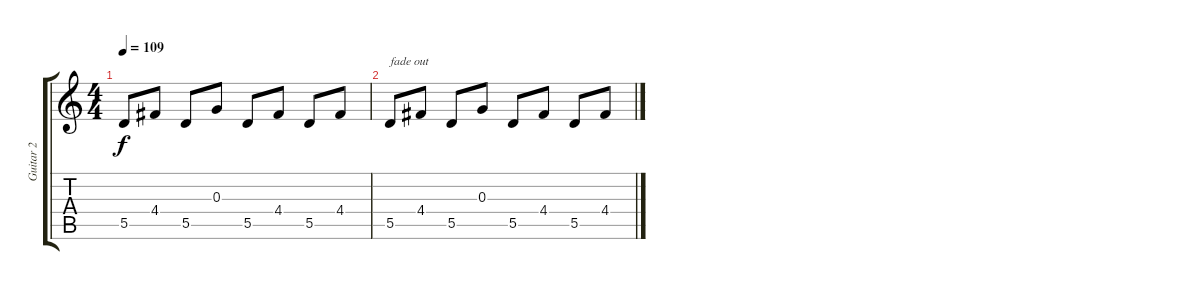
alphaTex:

\track ("Guitar 2" "Guitar 2") {instrument acousticguitarnylon}
\staff {score tabs}
\tuning (E4 B3 G3 D3 A2 E2) {hide}
\ts (4 4)
\tempo 109
\clef g2
\ks c
5.5.8{dy f} 4.4.8 5.5.8 0.3.8 5.5.8 4.4.8 5.5.8 4.4.8 |
5.5.8{txt "fade out"} 4.4.8 5.5.8 0.3.8 5.5.8 4.4.8 5.5.8 4.4.8
